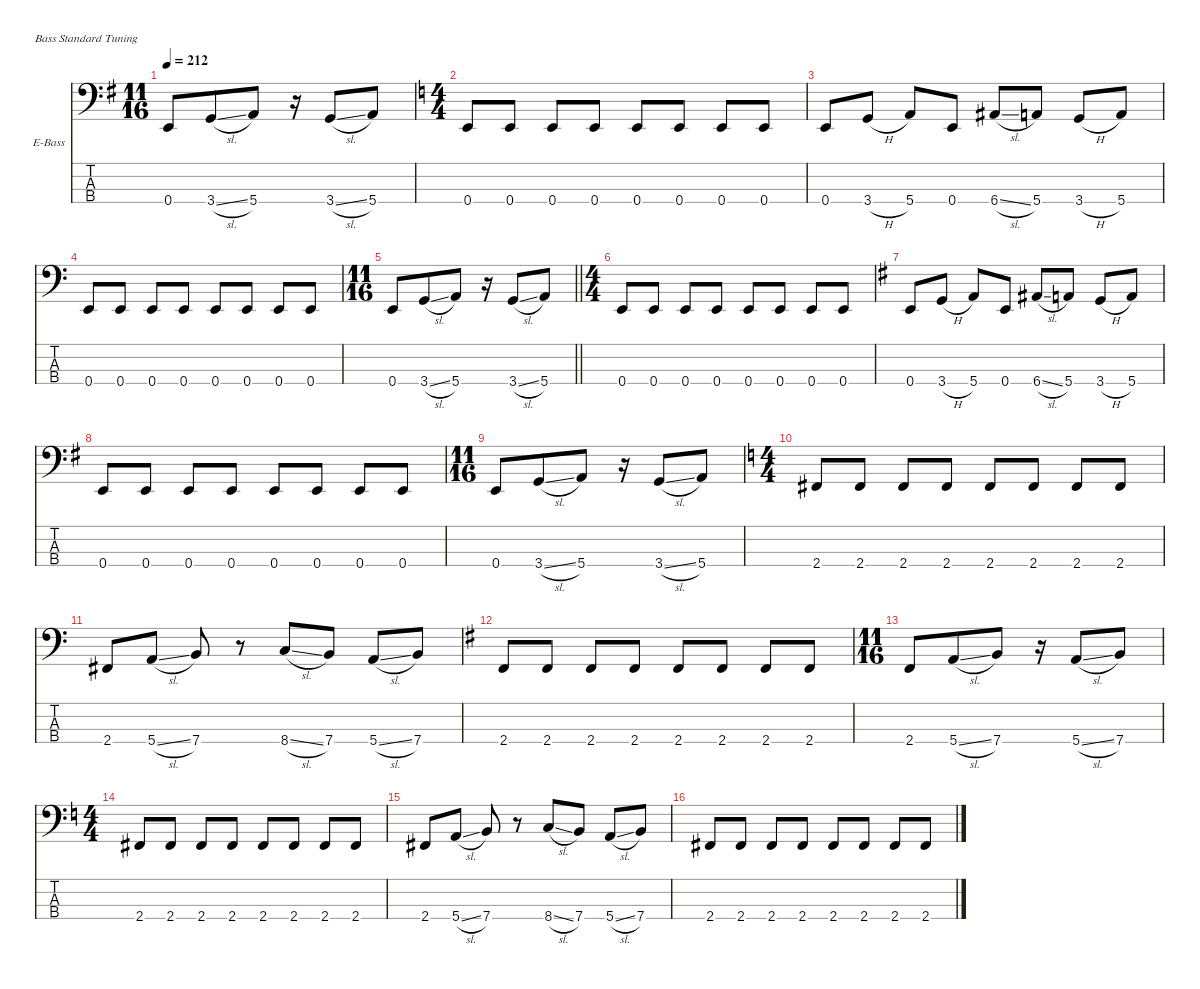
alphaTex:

\hideDynamics
\bracketExtendMode nobrackets
\firstSystemTrackNameOrientation horizontal
\otherSystemsTrackNameOrientation horizontal
\track ("Cliff Burton" "E-Bass") {instrument electricbassfinger}
\staff {score tabs}
\tuning (G2 D2 A1 E1)
\ts (11 16)
\beaming (8 3 2)
\tempo 212
\clef f4
\ks g
0.4{acc forcenatural}.8{dy fff beam Up} 3.4{sl acc forcenatural}.8{beam Up} 5.4{acc forcenatural}.8{beam Up} r.16{beam Up} 3.4{sl acc forcenatural}.8{beam Up} 5.4{acc forcenatural}.8{beam Up} |
\ts (4 4)
\beaming (8 2 2 2 2)
\ks c
0.4.8{beam Up} 0.4.8{beam Up} 0.4.8{beam Up} 0.4.8{beam Up} 0.4.8{beam Up} 0.4.8{beam Up} 0.4.8{beam Up} 0.4.8{beam Up} |
0.4.8{beam Up} 3.4{h}.8{beam Up} 5.4.8{beam Up} 0.4.8{beam Up} 6.4{sl acc #}.8{beam Up} 5.4.8{beam Up} 3.4{h}.8{beam Up} 5.4.8{beam Up} |
0.4.8{beam Up} 0.4.8{beam Up} 0.4.8{beam Up} 0.4.8{beam Up} 0.4.8{beam Up} 0.4.8{beam Up} 0.4.8{beam Up} 0.4.8{beam Up} |
\ts (11 16)
\beaming (8 3 2)
\barLineRight lightlight
0.4.8{beam Up} 3.4{sl}.8{beam Up} 5.4.8{beam Up} r.16{beam Up} 3.4{sl}.8{beam Up} 5.4.8{beam Up} |
\ts (4 4)
\beaming (8 2 2 2 2)
0.4.8{beam Up} 0.4.8{beam Up} 0.4.8{beam Up} 0.4.8{beam Up} 0.4.8{beam Up} 0.4.8{beam Up} 0.4.8{beam Up} 0.4.8{beam Up} |
\ks g
0.4{acc forcenatural}.8{beam Up} 3.4{h acc forcenatural}.8{beam Up} 5.4{acc forcenatural}.8{beam Up} 0.4{acc forcenatural}.8{beam Up} 6.4{sl acc #}.8{beam Up} 5.4{acc forcenatural}.8{beam Up} 3.4{h acc forcenatural}.8{beam Up} 5.4{acc forcenatural}.8{beam Up} |
0.4{acc forcenatural}.8{beam Up} 0.4{acc forcenatural}.8{beam Up} 0.4{acc forcenatural}.8{beam Up} 0.4{acc forcenatural}.8{beam Up} 0.4{acc forcenatural}.8{beam Up} 0.4{acc forcenatural}.8{beam Up} 0.4{acc forcenatural}.8{beam Up} 0.4{acc forcenatural}.8{beam Up} |
\ts (11 16)
\beaming (8 3 2)
0.4{acc forcenatural}.8{beam Up} 3.4{sl acc forcenatural}.8{beam Up} 5.4{acc forcenatural}.8{beam Up} r.16{beam Up} 3.4{sl acc forcenatural}.8{beam Up} 5.4{acc forcenatural}.8{beam Up} |
\ts (4 4)
\beaming (8 2 2 2 2)
\ks c
2.4{acc #}.8{beam Up} 2.4{acc #}.8{beam Up} 2.4{acc #}.8{beam Up} 2.4{acc #}.8{beam Up} 2.4{acc #}.8{beam Up} 2.4{acc #}.8{beam Up} 2.4{acc #}.8{beam Up} 2.4{acc #}.8{beam Up} |
2.4{acc #}.8{beam Up} 5.4{sl}.8{beam Up} 7.4.8{beam Up} r.8{beam Up} 8.4{sl}.8{beam Up} 7.4.8{beam Up} 5.4{sl}.8{beam Up} 7.4.8{beam Up} |
\ks g
2.4{acc #}.8{beam Up} 2.4{acc #}.8{beam Up} 2.4{acc #}.8{beam Up} 2.4{acc #}.8{beam Up} 2.4{acc #}.8{beam Up} 2.4{acc #}.8{beam Up} 2.4{acc #}.8{beam Up} 2.4{acc #}.8{beam Up} |
\ts (11 16)
\beaming (8 3 2)
2.4{acc #}.8{beam Up} 5.4{sl acc forcenatural}.8{beam Up} 7.4{acc forcenatural}.8{beam Up} r.16{beam Up} 5.4{sl acc forcenatural}.8{beam Up} 7.4{acc forcenatural}.8{beam Up} |
\ts (4 4)
\beaming (8 2 2 2 2)
\ks c
2.4{acc #}.8{beam Up} 2.4{acc #}.8{beam Up} 2.4{acc #}.8{beam Up} 2.4{acc #}.8{beam Up} 2.4{acc #}.8{beam Up} 2.4{acc #}.8{beam Up} 2.4{acc #}.8{beam Up} 2.4{acc #}.8{beam Up} |
2.4{acc #}.8{beam Up} 5.4{sl}.8{beam Up} 7.4.8{beam Up} r.8{beam Up} 8.4{sl}.8{beam Up} 7.4.8{beam Up} 5.4{sl}.8{beam Up} 7.4.8{beam Up} |
2.4{acc #}.8{beam Up} 2.4{acc #}.8{beam Up} 2.4{acc #}.8{beam Up} 2.4{acc #}.8{beam Up} 2.4{acc #}.8{beam Up} 2.4{acc #}.8{beam Up} 2.4{acc #}.8{beam Up} 2.4{acc #}.8{beam Up}
